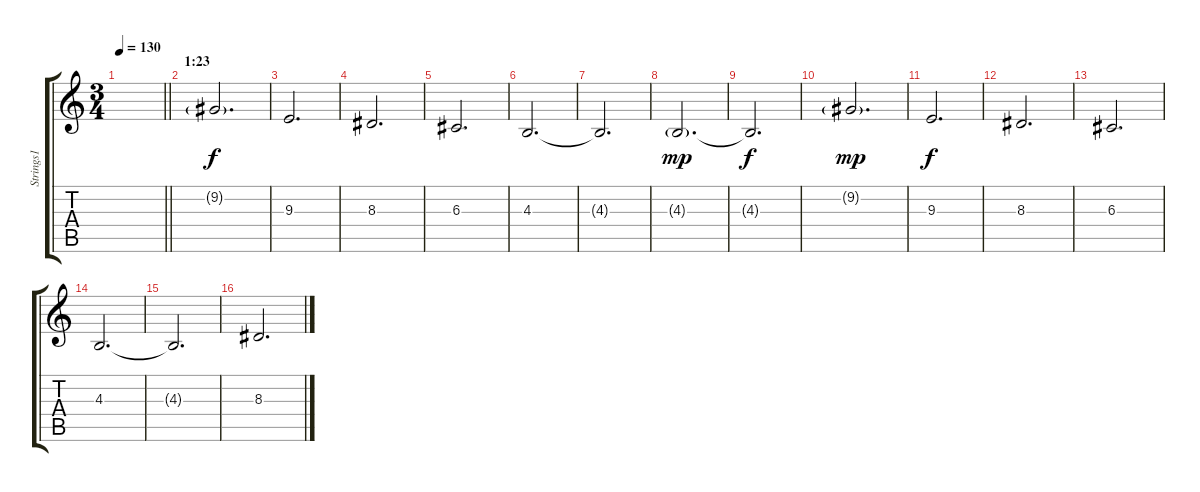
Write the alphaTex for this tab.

\track ("Strings1" "Strings1") {instrument synthstrings1}
\staff {score tabs}
\tuning (E4 B3 G3 D3 A2 E2) {hide}
\ts (3 4)
\tempo 130
\clef g2
\barLineRight lightlight
\ks c
|
\section ("" "1:23")
9.2{g}.2{d} |
9.3.2{d dy f} |
8.3.2{d} |
6.3.2{d} |
4.3.2{d} |
4.3{t}.2{d} |
4.3{g}.2{d dy mp} |
4.3{t}.2{d dy f} |
9.2{g}.2{d dy mp} |
9.3.2{d dy f} |
8.3.2{d} |
6.3.2{d} |
4.3.2{d} |
4.3{t}.2{d} |
8.3.2{d}
